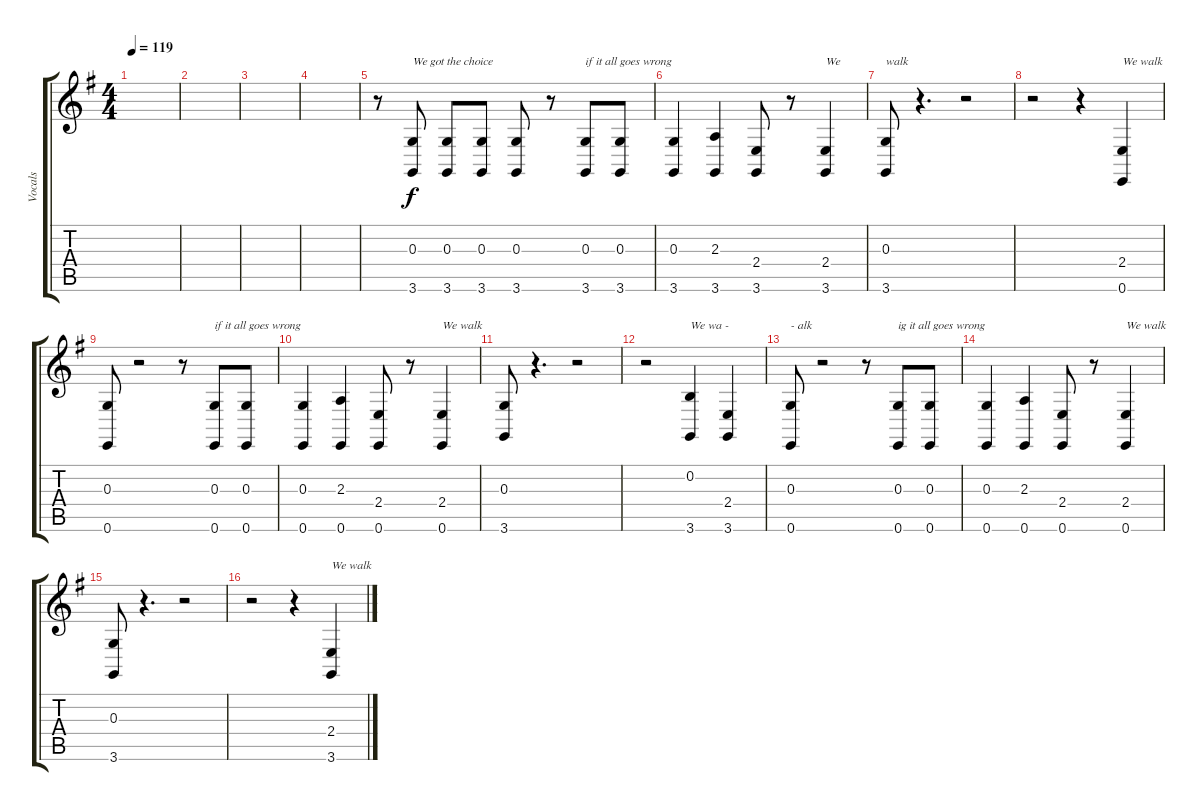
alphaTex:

\track ("Vocals" "Vocals") {instrument oboe}
\staff {score tabs}
\tuning (E4 B3 G3 D3 A2 E2) {hide}
\ts (4 4)
\tempo 119
\clef g2
\ks g
|
|
|
|
r.8 (0.3 3.6).8{txt "We got the choice" dy f} (0.3 3.6).8 (0.3 3.6).8 (0.3 3.6).8 r.8 (0.3 3.6).8{txt "if it all goes wrong"} (0.3 3.6).8 |
(0.3 3.6).4 (2.3 3.6).4 (2.4 3.6).8 r.8 (2.4 3.6).4{txt "We"} |
(0.3 3.6).8{txt "walk"} r.4{d} r.2 |
r.2 r.4 (2.4 0.6).4{txt "We walk"} |
(0.3 0.6).8 r.2 r.8 (0.3 0.6).8{txt "if it all goes wrong"} (0.3 0.6).8 |
(0.3 0.6).4 (2.3 0.6).4 (2.4 0.6).8 r.8 (2.4 0.6).4{txt "We walk"} |
(0.3 3.6).8 r.4{d} r.2 |
r.2 (0.2 3.6).4{txt "We wa -"} (2.4 3.6).4 |
(0.3 0.6).8{txt "- alk"} r.2 r.8 (0.3 0.6).8{txt "ig it all goes wrong"} (0.3 0.6).8 |
(0.3 0.6).4 (2.3 0.6).4 (2.4 0.6).8 r.8 (2.4 0.6).4{txt "We walk"} |
(0.3 3.6).8 r.4{d} r.2 |
r.2 r.4 (2.4 3.6).4{txt "We walk"}
